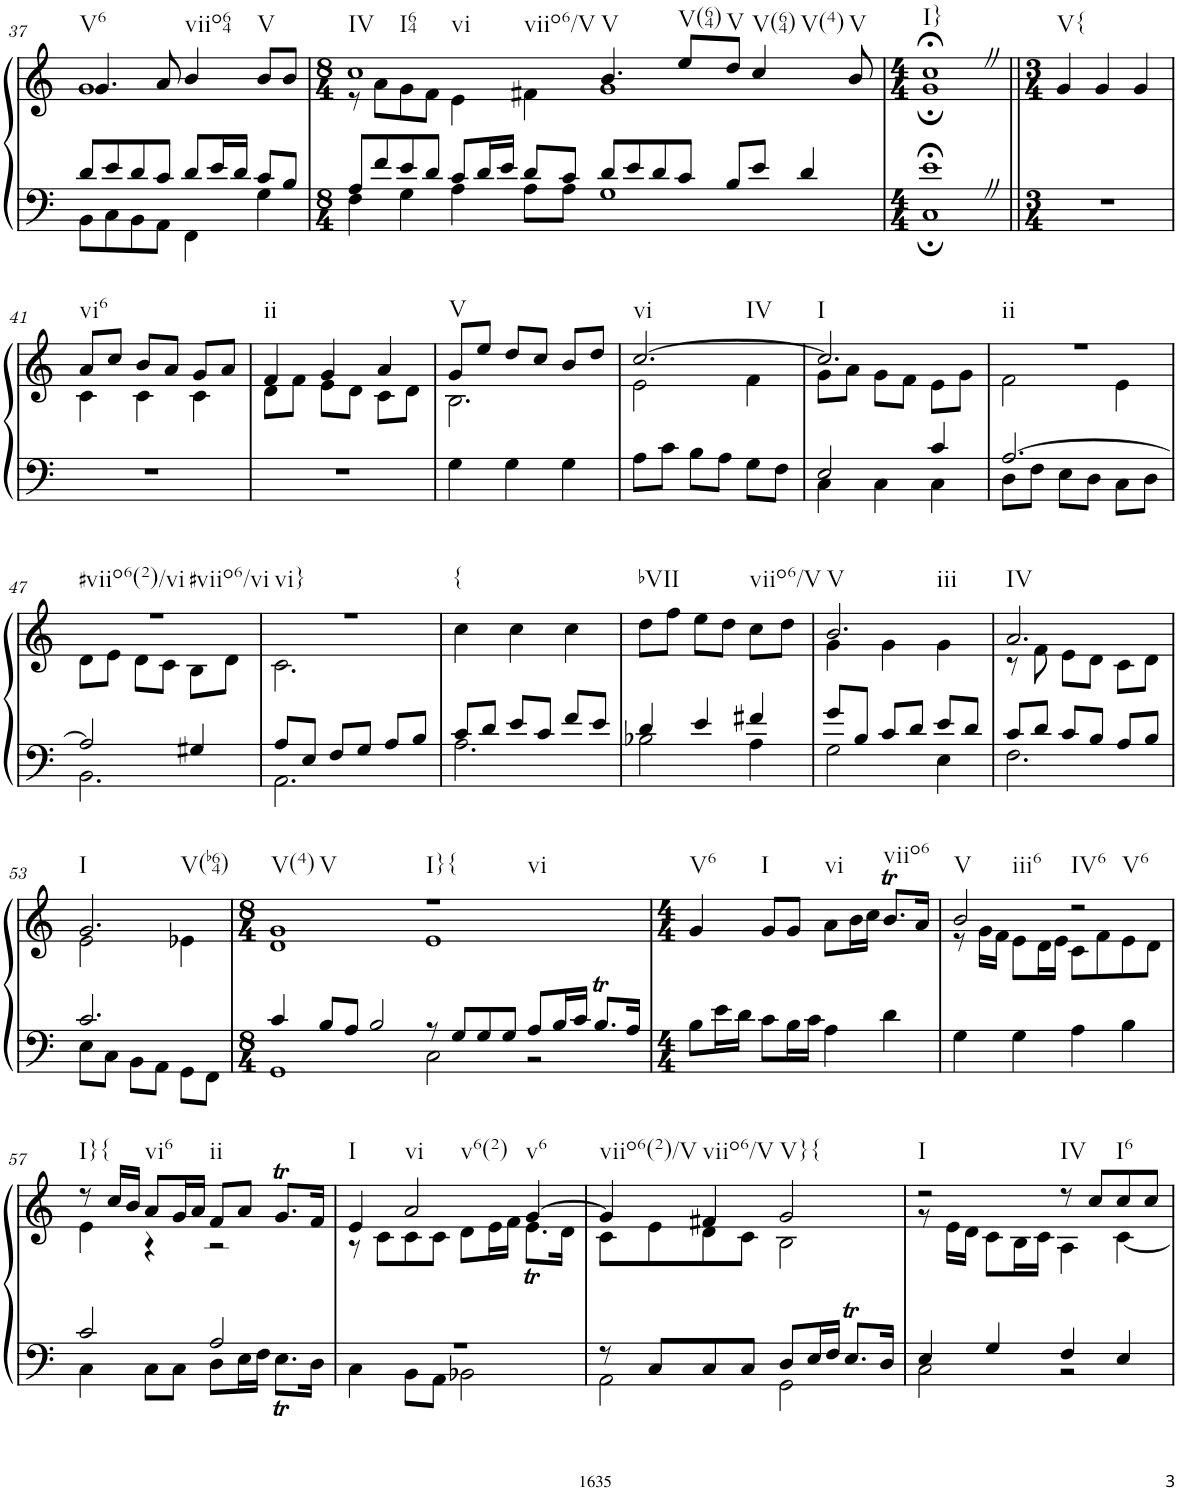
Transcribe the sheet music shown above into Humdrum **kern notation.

**kern	**kern
*part1	*part1
*staff2	*staff1
*I"Organ	*
*I'Org.	*
!!LO:PB:g=z
*clefF4	*clefG2
*k[]	*k[]
*M4/4	*M4/4
=37	=37
*^	*^
!	!	!LO:TX:b:t=V6	!
8d/L	8BB\L	4.g/	1g
8e/	8C\	.	.
8d/	8BB\	.	.
8c/J	8AA\J	8a/	.
!	!	!LO:TX:b:t=viio64	!
8d/L	4FF\	4b/	.
16e/L	.	.	.
16d/JJ	.	.	.
!	!	!LO:TX:b:t=V	!
8c/L	4G\	8b/L	.
8B/J	.	8b/J	.
=38	=38	=38	=38
*M8/4	*	*M8/4	*
!	!	!LO:TX:b:t=IV	!
!	!	!LO:TX:b:t=I64	!
!	!	!LO:TX:b:t=vi	!
!	!	!LO:TX:b:t=viio6/V	!
8A/L	4F\	1cc	8r
8f/	.	.	8a\L
8e/	4G\	.	8g\
8d/J	.	.	8f\J
8c/L	4A\	.	4e\
16d/L	.	.	.
16e/JJ	.	.	.
8d/L	8A\L	.	4f#X\
8c/J	8A\J	.	.
!	!	!LO:TX:b:t=V	!
8d/L	1G	4.b/	1g
8e/	.	.	.
8d/	.	.	.
!	!	!LO:TX:b:t=V(64)	!
8c/J	.	8ee/L	.
!	!	!LO:TX:b:t=V	!
8B/L	.	8dd/J	.
!	!	!LO:TX:b:t=V(64)	!
!	!	!LO:TX:b:t=V(4)	!
8e/J	.	4cc/	.
4d/	.	.	.
!	!	!LO:TX:b:t=V	!
.	.	8b/	.
=39	=39	=39	=39
*M4/4	*	*M4/4	*
!	!	!LO:TX:b:t=I}	!
1e;<Z	1C;	1cc;<Z	1g;
*v	*v	*	*
*	*v	*v
=40||	=40||
*M3/4	*M3/4
*^	*^
!	!	!LO:TX:b:t=V{	!
*v	*v	*	*
*	*v	*v
2.r	4g/
.	4g/
.	4g/
!!LO:LB:g=z
=41	=41
*	*^
!	!LO:TX:b:t=vi6	!
2.r	8a/L	4c\
.	8cc/J	.
.	8b/L	4c\
.	8a/J	.
.	8g/L	4c\
.	8a/J	.
=42	=42	=42
!	!LO:TX:b:t=ii	!
2.r	4f/	8d\L
.	.	8f\J
.	4g/	8e\L
.	.	8d\J
.	4a/	8c\L
.	.	8d\J
=43	=43	=43
!	!LO:TX:b:t=V	!
4G\	8g/L	2.B\
.	8ee/J	.
4G\	8dd/L	.
.	8cc/J	.
4G\	8b/L	.
.	8dd/J	.
=44	=44	=44
!	!LO:TX:b:t=vi	!
!	!LO:TX:b:t=IV	!
8A\L	[2.cc/	2e\
8c\J	.	.
8B\L	.	.
8A\J	.	.
8G\L	.	4f\
8F\J	.	.
=45	=45	=45
*^	*	*
!	!	!LO:TX:b:t=I	!
2E/	4C\	2.cc/]	8g\L
.	.	.	8a\J
.	4C\	.	8g\L
.	.	.	8f\J
4c/	4C\	.	8e\L
.	.	.	8g\J
=46	=46	=46	=46
!	!	!LO:TX:b:t=ii	!
[2.A/	8D\L	2.r	2f\
.	8F\J	.	.
.	8E\L	.	.
.	8D\J	.	.
.	8C\L	.	4e\
.	8D\J	.	.
!!LO:LB:g=z	!!
=47	=47	=47	=47
!	!	!LO:TX:b:t=#viio6(2)/vi	!
!	!	!LO:TX:b:t=#viio6/vi	!
2A/]	2.BB\	2.r	8d\L
.	.	.	8e\J
.	.	.	8d\L
.	.	.	8c\J
4G#X/	.	.	8B\L
.	.	.	8d\J
=48	=48	=48	=48
!	!	!LO:TX:b:t=vi}	!
8A/L	2.AA\	2.r	2.c\
8E/J	.	.	.
8F/L	.	.	.
8G/J	.	.	.
8A/L	.	.	.
8B/J	.	.	.
*	*	*v	*v
=49	=49	=49
!	!	!LO:TX:b:t={
8c/L	2.A\	4cc\
8d/J	.	.
8e/L	.	4cc\
8c/J	.	.
8f/L	.	4cc\
8e/J	.	.
=50	=50	=50
!	!	!LO:TX:b:t=bVII
4d/	2B-X\	8dd\L
.	.	8ff\J
4e/	.	8ee\L
.	.	8dd\J
!	!	!LO:TX:b:t=viio6/V
4f#X/	4A\	8cc\L
.	.	8dd\J
=51	=51	=51
*	*	*^
!	!	!LO:TX:b:t=V	!
!	!	!LO:TX:b:t=iii	!
8g/L	2G\	2.b/	4g\
8B/J	.	.	.
8c/L	.	.	4g\
8d/J	.	.	.
8e/L	4E\	.	4g\
8d/J	.	.	.
=52	=52	=52	=52
!	!	!LO:TX:b:t=IV	!
8c/L	2.F\	2.a/	8r
8d/J	.	.	8f\
8c/L	.	.	8e\L
8B/J	.	.	8d\J
8A/L	.	.	8c\L
8B/J	.	.	8d\J
!!LO:LB:g=z	!!
=53	=53	=53	=53
!	!	!LO:TX:b:t=I	!
!	!	!LO:TX:b:t=V(b64)	!
2.c/	8E\L	2.g/	2e\
.	8C\J	.	.
.	8BB\L	.	.
.	8AA\J	.	.
.	8GG\L	.	4e-X\
.	8FF\J	.	.
=54	=54	=54	=54
*M8/4	*	*M8/4	*
!	!	!LO:TX:b:t=V(4)	!
!	!	!LO:TX:b:t=V	!
4c/	1GG	1g	1d
8B/L	.	.	.
8A/J	.	.	.
2B/	.	.	.
!	!	!LO:TX:b:t=I}{	!
!	!	!LO:TX:b:t=vi	!
8r	2C\	1r	1e
8G/L	.	.	.
8G/	.	.	.
8G/J	.	.	.
8A/L	2r	.	.
16B/L	.	.	.
16c/JJ	.	.	.
8.Bt/L	.	.	.
16A/Jk	.	.	.
*v	*v	*	*
*	*v	*v
=55	=55
*M4/4	*M4/4
!	!LO:TX:b:t=V6
8B\L	4g/
16e\L	.
16d\JJ	.
!	!LO:TX:b:t=I
8c\L	8g/L
16B\L	8g/J
16c\JJ	.
!	!LO:TX:b:t=vi
4A\	8a\L
.	16b\L
.	16cc\JJ
!	!LO:TX:b:t=viio6
4d\	8.bt/L
.	16a/Jk
=56	=56
*	*^
!	!LO:TX:b:t=V	!
!	!LO:TX:b:t=iii6	!
4G\	2b/	8r
.	.	16g\LL
.	.	16f\JJ
4G\	.	8e\L
.	.	16d\L
.	.	16e\JJ
!	!LO:TX:b:t=IV6	!
!	!LO:TX:b:t=V6	!
4A\	2r	8c\L
.	.	8f\
4B\	.	8e\
.	.	8d\J
!!LO:LB:g=z	!!
=57	=57	=57
*^	*	*
!	!	!LO:TX:b:t=I}{	!
2c/	4C\	8r	4e\
.	.	16cc/LL	.
.	.	16b/JJ	.
!	!	!LO:TX:b:t=vi6	!
.	8C\L	8a/L	4r
.	8C\J	16g/L	.
.	.	16a/JJ	.
!	!	!LO:TX:b:t=ii	!
2A/	8D\L	8f/L	2r
.	16E\L	8a/J	.
.	16F\JJ	.	.
.	8.Et\L	8.gT/L	.
.	16D\Jk	16f/Jk	.
=58	=58	=58	=58
!	!	!LO:TX:b:t=I	!
1r	4C\	4e/	8r
.	.	.	8c\L
!	!	!LO:TX:b:t=vi	!
!	!	!LO:TX:b:t=v6(2)	!
.	8BB\L	2a/	8c\
.	8AA\J	.	8c\J
.	2BB-X\	.	8d\L
.	.	.	16e\L
.	.	.	16f\JJ
!	!	!LO:TX:b:t=v6	!
.	.	[4g/	8.et\L
.	.	.	16d\Jk
=59	=59	=59	=59
!	!	!LO:TX:b:t=viio6(2)/V	!
8r	2AA\	4g/]	8c\L
8C/L	.	.	8e\
!	!	!LO:TX:b:t=viio6/V	!
8C/	.	4f#X/	8d\
8C/J	.	.	8c\J
!	!	!LO:TX:b:t=V}{	!
8D/L	2GG\	2g/	2B\
16E/L	.	.	.
16F/JJ	.	.	.
8.Et/L	.	.	.
16D/Jk	.	.	.
=60	=60	=60	=60
!	!	!LO:TX:b:t=I	!
4E/	2C\	2r	8r
.	.	.	16e\LL
.	.	.	16d\JJ
4G/	.	.	8c\L
.	.	.	16B\L
.	.	.	16c\JJ
!	!	!LO:TX:b:t=IV	!
4F/	2r	8r	4A\
.	.	8cc/L	.
!	!	!LO:TX:b:t=I6	!
4E/	.	8cc/	[4c\
.	.	8cc/J	.
*v	*v	*	*
*	*v	*v
=	=
*-	*-
